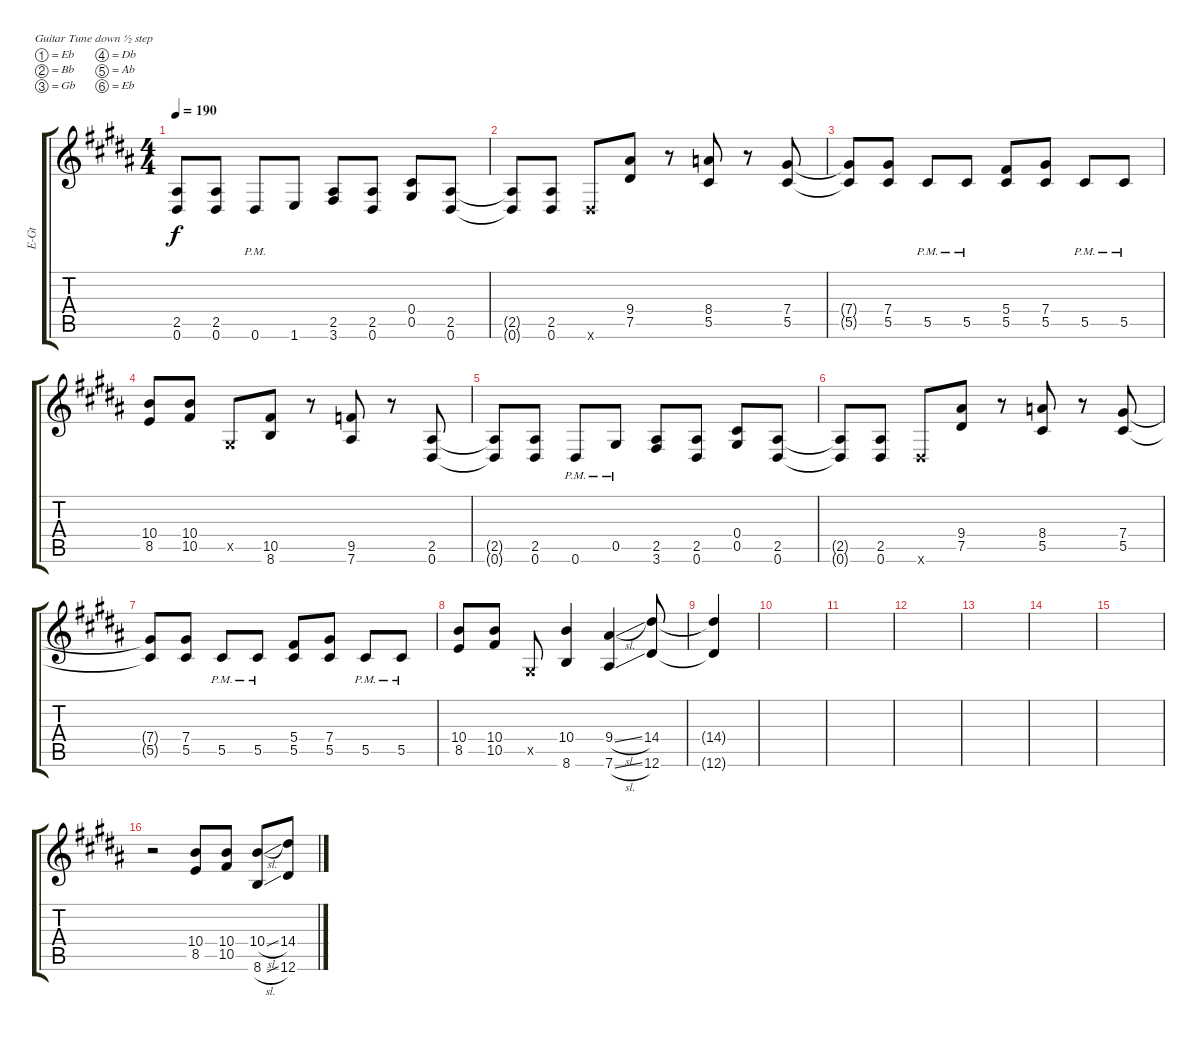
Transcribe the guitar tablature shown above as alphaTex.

\bracketExtendMode groupsimilarinstruments
\otherSystemsTrackNameOrientation horizontal
\track ("Electric Guitar" "E-Gt") {instrument overdrivenguitar}
\staff {score tabs}
\tuning (Eb4 Bb3 Gb3 Db3 Ab2 Eb2)
\ts (4 4)
\tempo 190
\clef g2
\ks b
(2.5{t acc forcenatural} 0.6{t acc forcenatural}).8{dy f} (0.6{acc forcenatural} 2.5{acc forcenatural}).8 0.6{pm acc forcenatural}.8 1.6{acc forcenatural}.8 (3.6{acc forcenatural} 2.5{acc forcenatural}).8 (0.6{acc forcenatural} 2.5{acc forcenatural}).8 (0.5{acc forcenatural} 0.4{acc forcenatural}).8 (0.6{acc forcenatural} 2.5{acc forcenatural}).8 |
(0.6{t acc forcenatural} 2.5{t acc forcenatural}).8 (0.6{acc forcenatural} 2.5{acc forcenatural}).8 0.6{x acc forcenatural}.8 (7.5{acc forcenatural} 9.4{acc forcenatural}).8 r.8 (5.5{acc forcenatural} 8.4{acc b}).8 r.8 (5.5{acc forcenatural} 7.4{acc forcenatural}).8 |
(5.5{t acc forcenatural} 7.4{t acc forcenatural}).8 (5.5{acc forcenatural} 7.4{acc forcenatural}).8 5.5{pm acc forcenatural}.8 5.5{pm acc forcenatural}.8 (5.5{acc forcenatural} 5.4{acc forcenatural}).8 (5.5{acc forcenatural} 7.4{acc forcenatural}).8 5.5{pm acc forcenatural}.8 5.5{pm acc forcenatural}.8 |
(8.5{acc forcenatural} 10.4{acc forcenatural}).8 (10.5{acc forcenatural} 10.4{acc forcenatural}).8 0.5{x acc forcenatural}.8 (8.6{acc forcenatural} 10.5{acc forcenatural}).8 r.8 (7.6{acc forcenatural} 9.5{acc b}).8 r.8 (0.6{acc forcenatural} 2.5{acc forcenatural}).8 |
(2.5{t acc forcenatural} 0.6{t acc forcenatural}).8 (0.6{acc forcenatural} 2.5{acc forcenatural}).8 0.6{pm acc forcenatural}.8 0.5{pm acc forcenatural}.8 (3.6{acc forcenatural} 2.5{acc forcenatural}).8 (0.6{acc forcenatural} 2.5{acc forcenatural}).8 (0.5{acc forcenatural} 0.4{acc forcenatural}).8 (0.6{acc forcenatural} 2.5{acc forcenatural}).8 |
(0.6{t acc forcenatural} 2.5{t acc forcenatural}).8 (0.6{acc forcenatural} 2.5{acc forcenatural}).8 0.6{x acc forcenatural}.8 (7.5{acc forcenatural} 9.4{acc forcenatural}).8 r.8 (5.5{acc forcenatural} 8.4{acc b}).8 r.8 (5.5{acc forcenatural} 7.4{acc forcenatural}).8 |
(5.5{t acc forcenatural} 7.4{t acc forcenatural}).8 (5.5{acc forcenatural} 7.4{acc forcenatural}).8 5.5{pm acc forcenatural}.8 5.5{pm acc forcenatural}.8 (5.5{acc forcenatural} 5.4{acc forcenatural}).8 (5.5{acc forcenatural} 7.4{acc forcenatural}).8 5.5{pm acc forcenatural}.8 5.5{pm acc forcenatural}.8 |
(8.5{acc forcenatural} 10.4{acc forcenatural}).8 (10.5{acc forcenatural} 10.4{acc forcenatural}).8 0.5{x acc forcenatural}.8 (8.6{acc forcenatural} 10.4{acc forcenatural}).4 (7.6{sl acc forcenatural} 9.4{sl acc forcenatural}).4 (12.6{acc forcenatural} 14.4{acc forcenatural}).8 |
(14.4{t acc forcenatural} 12.6{t acc forcenatural}).4 |
|
|
|
|
|
|
r.2 (8.5{acc forcenatural} 10.4{acc forcenatural}).8 (10.4{acc forcenatural} 10.5{acc forcenatural}).8 (8.6{sl acc forcenatural} 10.4{sl acc forcenatural}).8 (14.4{acc forcenatural} 12.6{acc forcenatural}).8
